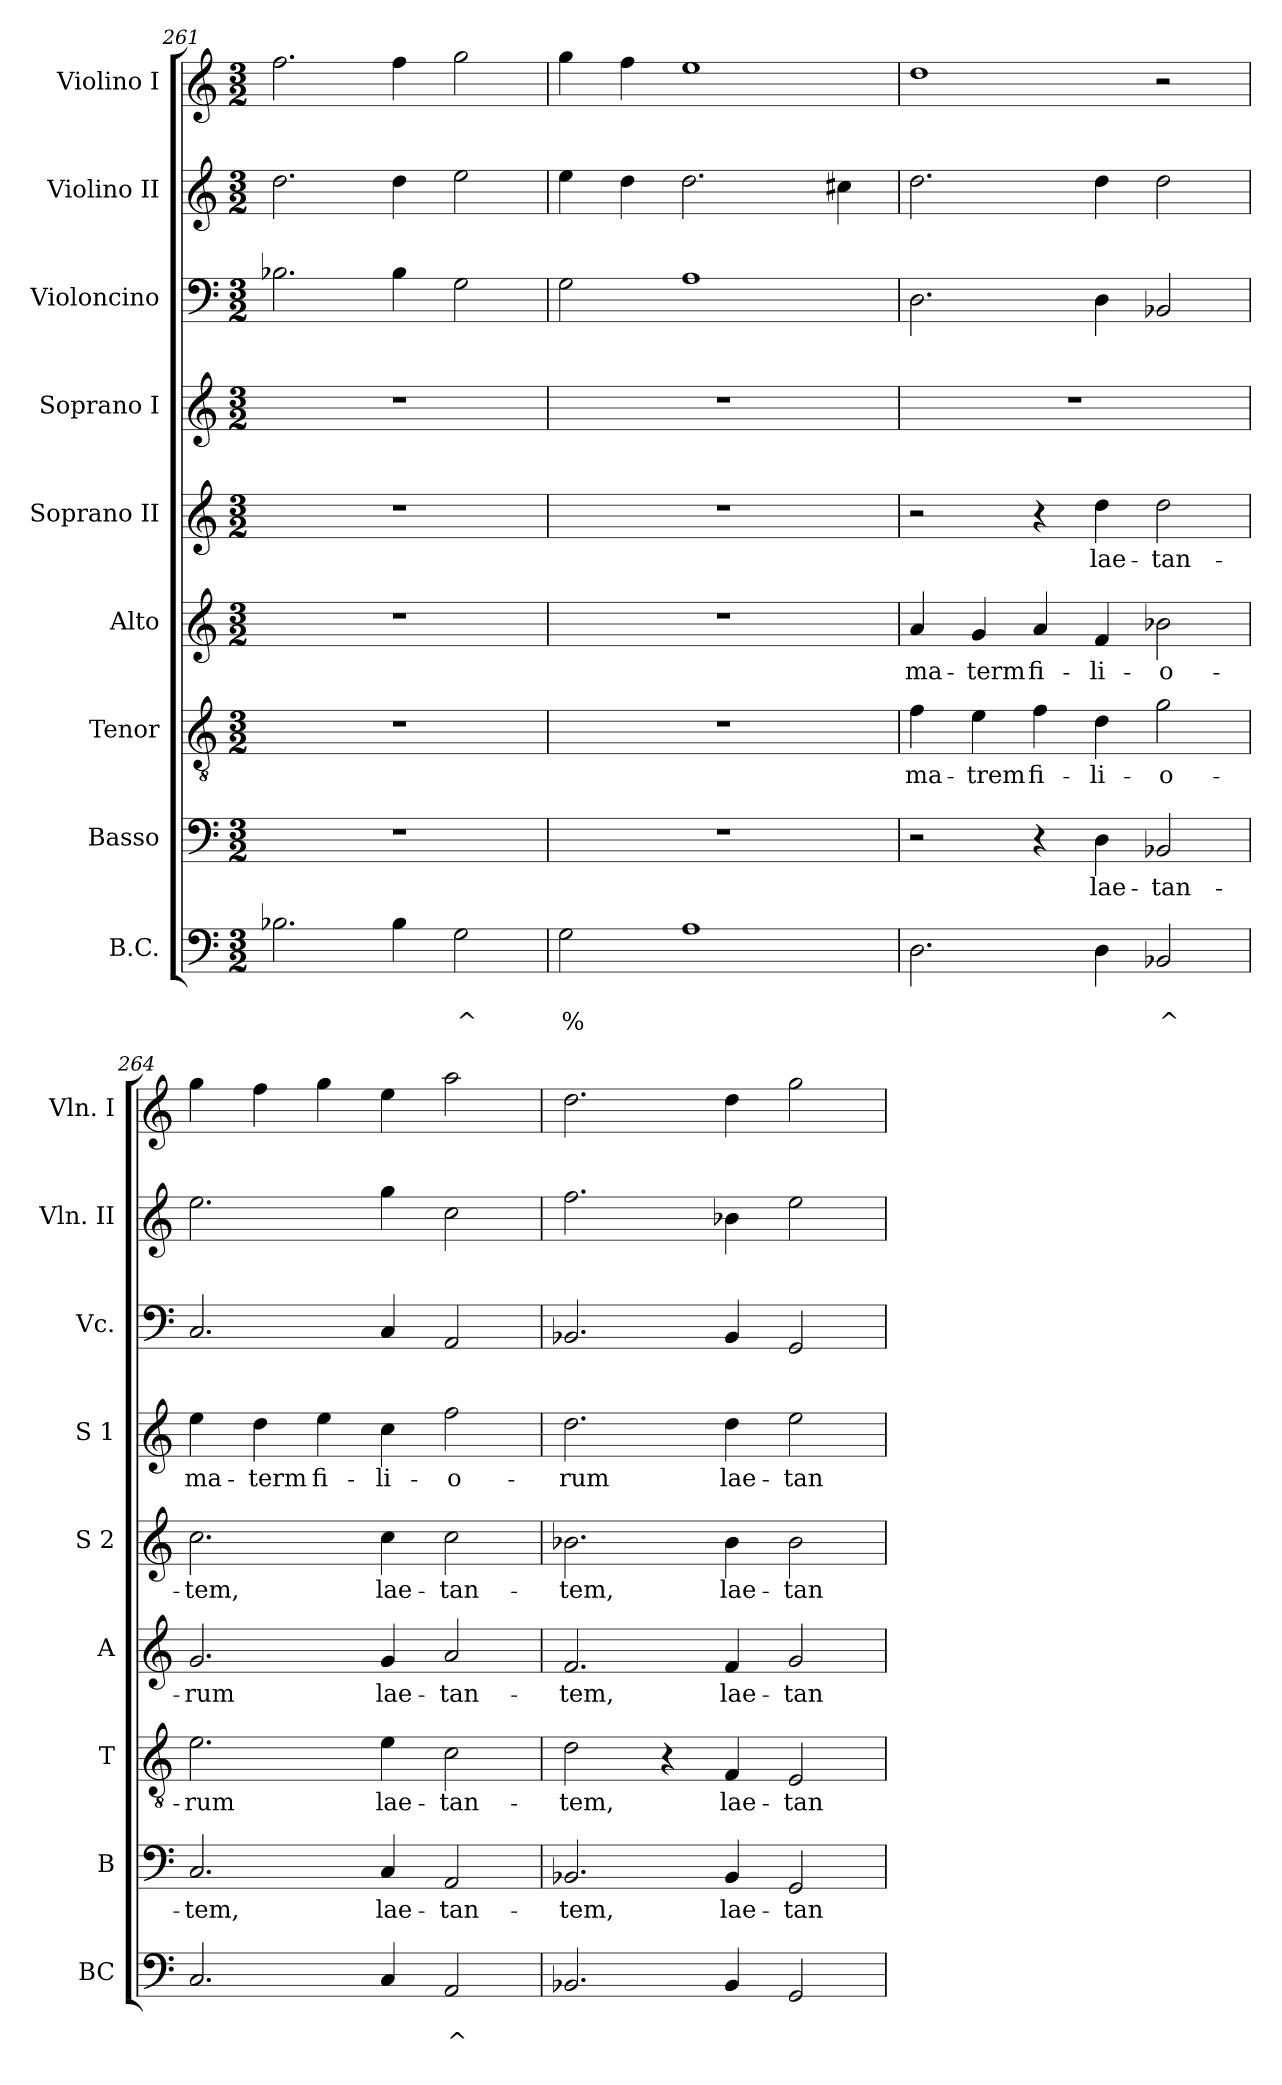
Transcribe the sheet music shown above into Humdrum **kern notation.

**kern	**text	**text	**kern	**text	**kern	**text	**kern	**text	**kern	**text	**kern	**text	**kern	**kern	**kern
*part9	*part9	*part9	*part8	*part8	*part7	*part7	*part6	*part6	*part5	*part5	*part4	*part4	*part3	*part2	*part1
*staff9	*staff9	*staff9	*staff8	*staff8	*staff7	*staff7	*staff6	*staff6	*staff5	*staff5	*staff4	*staff4	*staff3	*staff2	*staff1
*I"B.C.	*	*	*I"Basso	*	*I"Tenor	*	*I"Alto	*	*I"Soprano II	*	*I"Soprano I	*	*I"Violoncino	*I"Violino II	*I"Violino I
*I'BC	*	*	*I'B	*	*I'T	*	*I'A	*	*I'S 2	*	*I'S 1	*	*I'Vc.	*I'Vln. II	*I'Vln. I
*clefF4	*	*	*clefF4	*	*clefGv2	*	*clefG2	*	*clefG2	*	*clefG2	*	*clefF4	*clefG2	*clefG2
*k[]	*	*	*k[]	*	*k[]	*	*k[]	*	*k[]	*	*k[]	*	*k[]	*k[]	*k[]
*C:	*	*	*C:	*	*C:	*	*C:	*	*C:	*	*C:	*	*C:	*C:	*C:
*M3/2	*	*	*M3/2	*	*M3/2	*	*M3/2	*	*M3/2	*	*M3/2	*	*M3/2	*M3/2	*M3/2
=261	=261	=261	=261	=261	=261	=261	=261	=261	=261	=261	=261	=261	=261	=261	=261
2.B-X\	.	.	1.r	.	1.r	.	1.r	.	1.r	.	1.r	.	2.B-X\	2.dd\	2.ff\
4B-\	.	.	.	.	.	.	.	.	.	.	.	.	4B-\	4dd\	4ff\
!	!	!LO:LY:b	!	!	!	!	!	!	!	!	!	!	!	!	!
2G\	.	^	.	.	.	.	.	.	.	.	.	.	2G\	2ee\	2gg\
=262	=262	=262	=262	=262	=262	=262	=262	=262	=262	=262	=262	=262	=262	=262	=262
!	!	!LO:LY:b	!	!	!	!	!	!	!	!	!	!	!	!	!
*^	*	*	*	*	*	*	*	*	*	*	*	*	*	*	*
2G\	2ryy	.	%	1.r	.	1.r	.	1.r	.	1.r	.	1.r	.	2G\	4ee\	4gg\
.	.	.	.	.	.	.	.	.	.	.	.	.	.	.	4dd\	4ff\
1A	2ryy	.	.	.	.	.	.	.	.	.	.	.	.	1A	2.dd\	1ee
.	4ryy	.	.	.	.	.	.	.	.	.	.	.	.	.	.	.
.	4ryy	.	.	.	.	.	.	.	.	.	.	.	.	.	4cc#X\	.
=263	=263	=263	=263	=263	=263	=263	=263	=263	=263	=263	=263	=263	=263	=263	=263	=263
!	!	!	!	!	!	!	!LO:LY:b	!	!LO:LY:b	!	!	!	!	!	!	!
*v	*v	*	*	*	*	*	*	*	*	*	*	*	*	*	*	*
2.D\	.	.	2r	.	4f\	ma-	4a/	ma-	2r	.	1.r	.	2.D\	2.dd\	1dd
!	!	!	!	!	!	!LO:LY:b	!	!LO:LY:b	!	!	!	!	!	!	!
.	.	.	.	.	4e\	-trem	4g/	-term	.	.	.	.	.	.	.
!	!	!	!	!	!	!LO:LY:b	!	!LO:LY:b	!	!	!	!	!	!	!
.	.	.	4r	.	4f\	fi-	4a/	fi-	4r	.	.	.	.	.	.
!	!	!	!	!LO:LY:b	!	!LO:LY:b	!	!LO:LY:b	!	!LO:LY:b	!	!	!	!	!
4D\	.	.	4D\	lae-	4d\	-li-	4f/	-li-	4dd\	lae-	.	.	4D\	4dd\	.
!	!	!LO:LY:b	!	!LO:LY:b	!	!LO:LY:b	!	!LO:LY:b	!	!LO:LY:b	!	!	!	!	!
2BB-X/	.	^	2BB-X/	-tan-	2g\	-o-	2b-X\	-o-	2dd\	-tan-	.	.	2BB-X/	2dd\	2r
!!LO:PB:g=z
=264	=264	=264	=264	=264	=264	=264	=264	=264	=264	=264	=264	=264	=264	=264	=264
!	!	!	!	!LO:LY:b	!	!LO:LY:b	!	!LO:LY:b	!	!LO:LY:b	!	!LO:LY:b	!	!	!
2.C/	.	.	2.C/	-tem,	2.e\	-rum	2.g/	-rum	2.cc\	-tem,	4ee\	ma-	2.C/	2.ee\	4gg\
!	!	!	!	!	!	!	!	!	!	!	!	!LO:LY:b	!	!	!
.	.	.	.	.	.	.	.	.	.	.	4dd\	-term	.	.	4ff\
!	!	!	!	!	!	!	!	!	!	!	!	!LO:LY:b	!	!	!
.	.	.	.	.	.	.	.	.	.	.	4ee\	fi-	.	.	4gg\
!	!	!	!	!LO:LY:b	!	!LO:LY:b	!	!LO:LY:b	!	!LO:LY:b	!	!LO:LY:b	!	!	!
4C/	.	.	4C/	lae-	4e\	lae-	4g/	lae-	4cc\	lae-	4cc\	-li-	4C/	4gg\	4ee\
!	!	!LO:LY:b	!	!LO:LY:b	!	!LO:LY:b	!	!LO:LY:b	!	!LO:LY:b	!	!LO:LY:b	!	!	!
2AA/	.	^	2AA/	-tan-	2c\	-tan-	2a/	-tan-	2cc\	-tan-	2ff\	-o-	2AA/	2cc\	2aa\
=265	=265	=265	=265	=265	=265	=265	=265	=265	=265	=265	=265	=265	=265	=265	=265
!	!	!	!	!LO:LY:b	!	!LO:LY:b	!	!LO:LY:b	!	!LO:LY:b	!	!LO:LY:b	!	!	!
2.BB-X/	.	.	2.BB-X/	-tem,	2d\	-tem,	2.f/	-tem,	2.b-X\	-tem,	2.dd\	-rum	2.BB-X/	2.ff\	2.dd\
.	.	.	.	.	4r	.	.	.	.	.	.	.	.	.	.
!	!	!	!	!LO:LY:b	!	!LO:LY:b	!	!LO:LY:b	!	!LO:LY:b	!	!LO:LY:b	!	!	!
4BB-/	.	.	4BB-/	lae-	4F/	lae-	4f/	lae-	4b-\	lae-	4dd\	lae-	4BB-/	4b-X\	4dd\
!	!	!	!	!LO:LY:b	!	!LO:LY:b	!	!LO:LY:b	!	!LO:LY:b	!	!LO:LY:b	!	!	!
2GG/	.	.	2GG/	-tan-	2E/	-tan-	2g/	-tan-	2b-\	-tan-	2ee\	-tan-	2GG/	2ee\	2gg\
=	=	=	=	=	=	=	=	=	=	=	=	=	=	=	=
*-	*-	*-	*-	*-	*-	*-	*-	*-	*-	*-	*-	*-	*-	*-	*-
